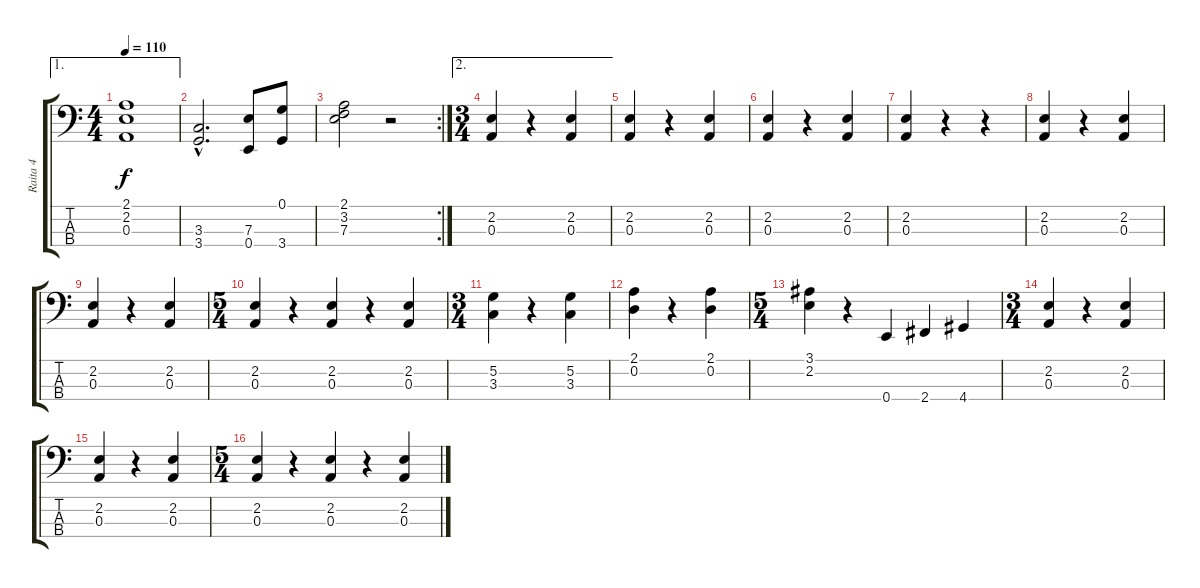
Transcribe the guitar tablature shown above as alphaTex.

\track ("Raita 4" "Raita 4") {instrument fretlessbass}
\staff {score tabs}
\tuning (G2 D2 A1 E1) {hide}
\ae 1
\ts (4 4)
\tempo 110
\clef f4
\ks c
(2.1 2.2 0.3).1{dy f} |
(3.3{hac} 3.4{hac}).2{d} (7.3 0.4).8 (0.1 3.4).8 |
\rc 2
(2.1 3.2 7.3).2 r.2 |
\ae 2
\ts (3 4)
(2.2 0.3).4 r.4 (2.2 0.3).4 |
(2.2 0.3).4 r.4 (2.2 0.3).4 |
(2.2 0.3).4 r.4 (2.2 0.3).4 |
(2.2 0.3).4 r.4 r.4 |
(2.2 0.3).4 r.4 (2.2 0.3).4 |
(2.2 0.3).4 r.4 (2.2 0.3).4 |
\ts (5 4)
(2.2 0.3).4 r.4 (2.2 0.3).4 r.4 (2.2 0.3).4 |
\ts (3 4)
(5.2 3.3).4 r.4 (5.2 3.3).4 |
(2.1 0.2).4 r.4 (2.1 0.2).4 |
\ts (5 4)
(3.1 2.2).4 r.4 0.4.4 2.4.4 4.4.4 |
\ts (3 4)
(2.2 0.3).4 r.4 (2.2 0.3).4 |
(2.2 0.3).4 r.4 (2.2 0.3).4 |
\ts (5 4)
(2.2 0.3).4 r.4 (2.2 0.3).4 r.4 (2.2 0.3).4
